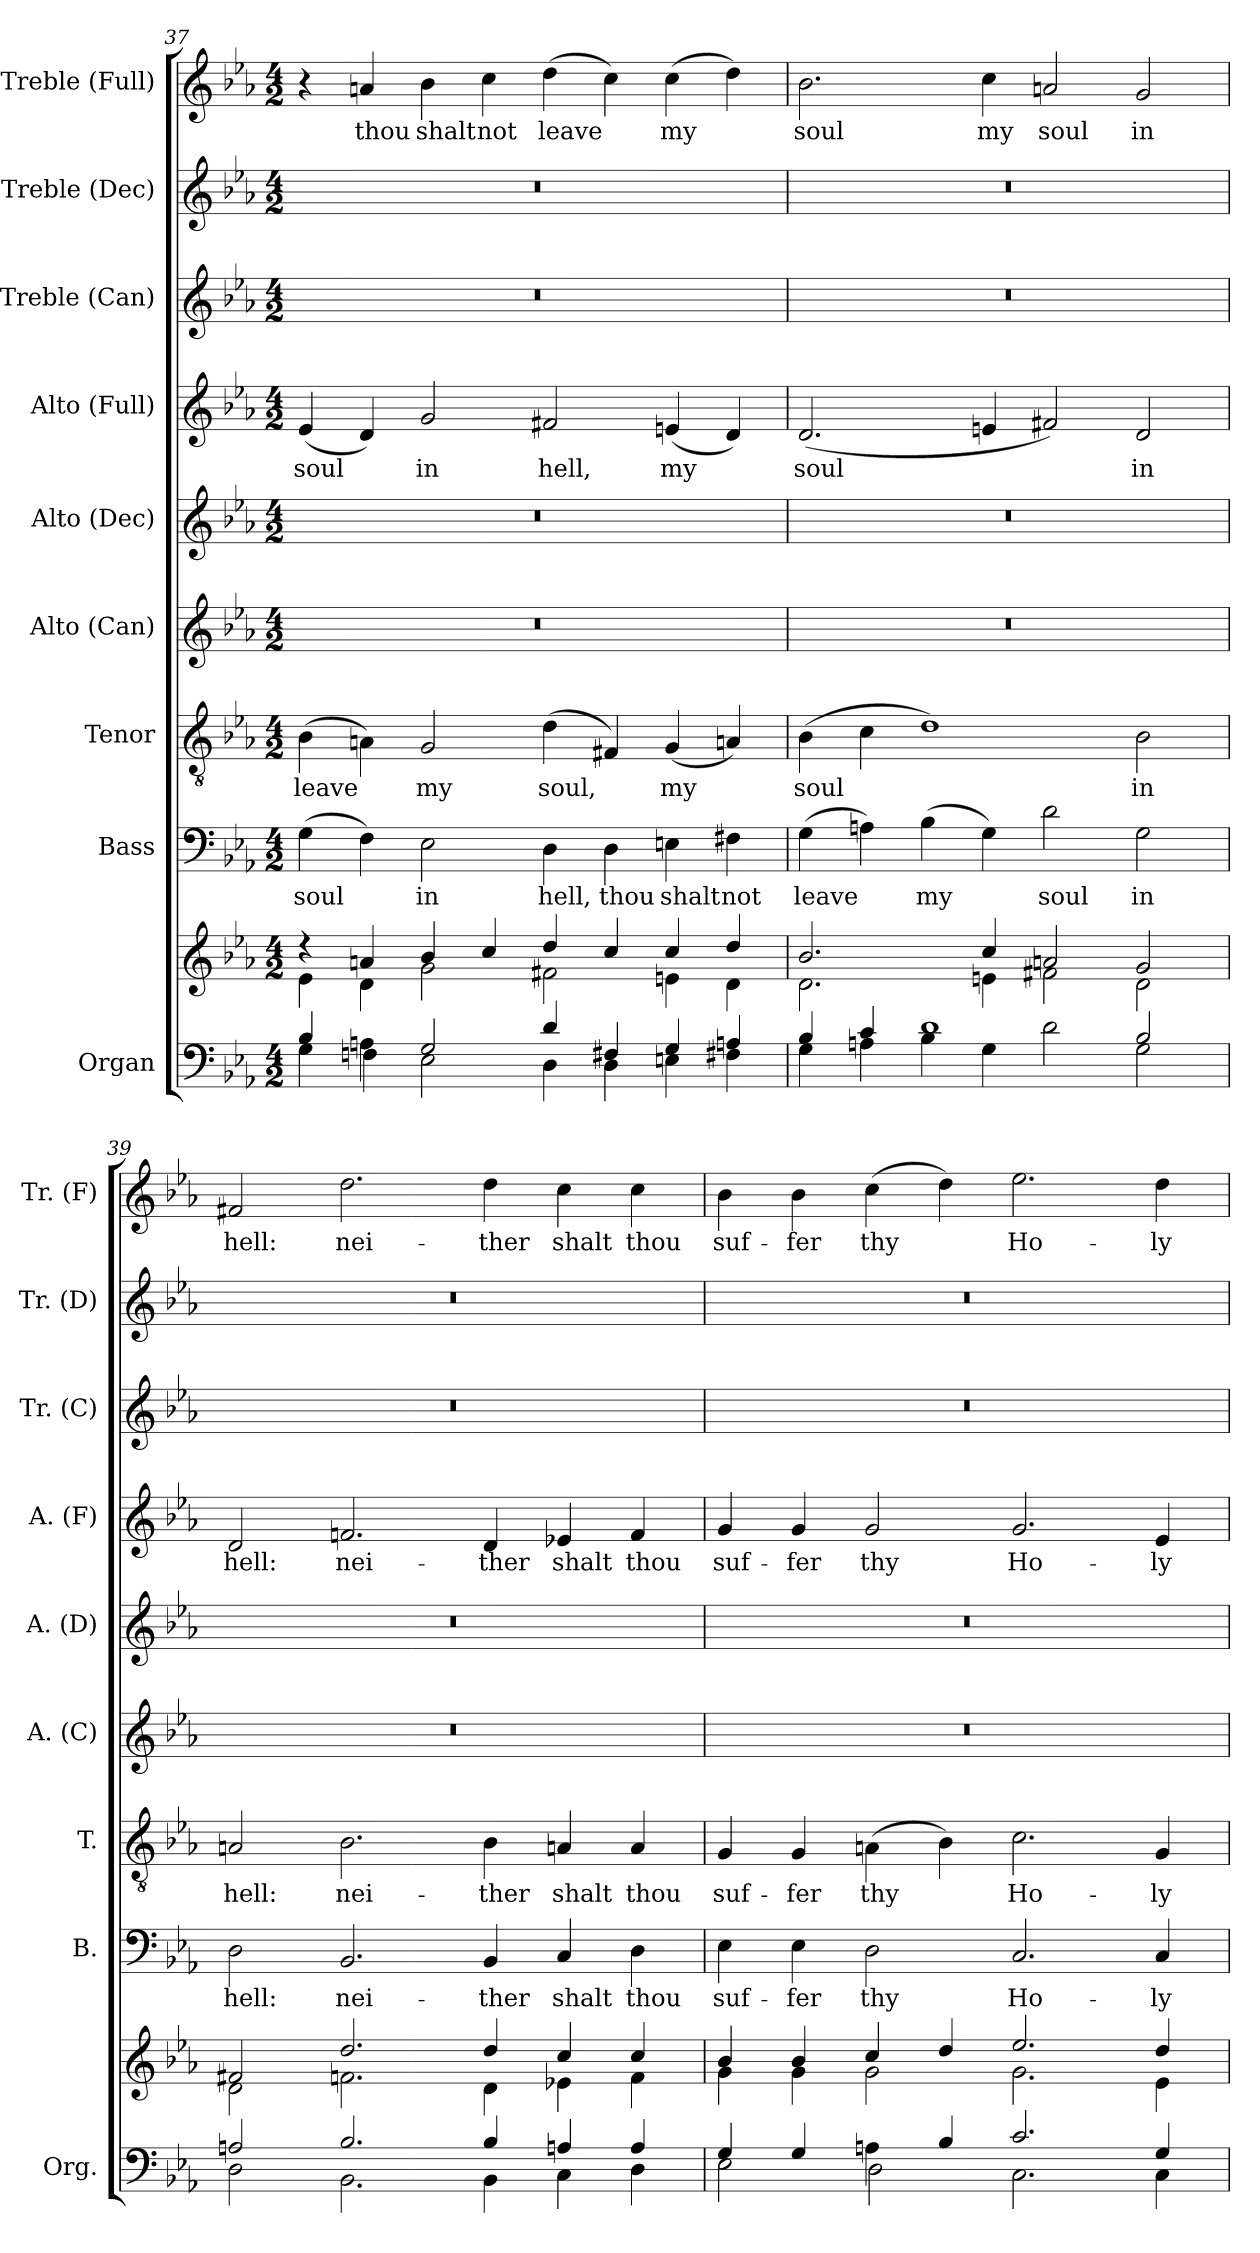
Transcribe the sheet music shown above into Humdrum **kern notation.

**kern	**kern	**kern	**text	**kern	**text	**kern	**kern	**kern	**text	**kern	**kern	**kern	**text
*part9	*part9	*part8	*part8	*part7	*part7	*part6	*part5	*part4	*part4	*part3	*part2	*part1	*part1
*staff10	*staff9	*staff8	*staff8	*staff7	*staff7	*staff6	*staff5	*staff4	*staff4	*staff3	*staff2	*staff1	*staff1
*I"Organ	*	*I"Bass	*	*I"Tenor	*	*I"Alto (Can)	*I"Alto (Dec)	*I"Alto (Full)	*	*I"Treble (Can)	*I"Treble (Dec)	*I"Treble (Full)	*
*I'Org.	*	*I'B.	*	*I'T.	*	*I'A. (C)	*I'A. (D)	*I'A. (F)	*	*I'Tr. (C)	*I'Tr. (D)	*I'Tr. (F)	*
!!LO:PB:g=z
*clefF4	*clefG2	*clefF4	*	*clefGv2	*	*clefG2	*clefG2	*clefG2	*	*clefG2	*clefG2	*clefG2	*
*	*	*	*	*ITrd7c12	*	*	*	*	*	*	*	*	*
*k[b-e-a-]	*k[b-e-a-]	*k[b-e-a-]	*	*k[b-e-a-]	*	*k[b-e-a-]	*k[b-e-a-]	*k[b-e-a-]	*	*k[b-e-a-]	*k[b-e-a-]	*k[b-e-a-]	*
*E-:	*E-:	*E-:	*	*E-:	*	*E-:	*E-:	*E-:	*	*E-:	*E-:	*E-:	*
*M4/2	*M4/2	*M4/2	*	*M4/2	*	*M4/2	*M4/2	*M4/2	*	*M4/2	*M4/2	*M4/2	*
=37	=37	=37	=37	=37	=37	=37	=37	=37	=37	=37	=37	=37	=37
*^	*^	*	*	*	*	*	*	*	*	*	*	*	*
!	!	!	!	!	!LO:LY:b:color=#000000	!	!	!	!	!	!	!	!	!	!
!	!	!	!	!	!	!	!LO:LY:b:color=#000000	!LO:N:vis=1	!LO:N:vis=1	!	!	!	!	!	!
!	!	!	!	!	!	!	!	!	!	!	!LO:LY:b:color=#000000	!LO:N:vis=1	!LO:N:vis=1	!	!
4B-i/	4Gi\	4r	4e-i\	(4Gi\	soul	(4BB-i\	leave	0r	0r	(4e-i/	soul	0r	0r	4r	.
!	!	!	!	!	!	!	!	!	!	!	!	!	!	!	!LO:LY:b:color=#000000
4Ani\	4Fni\	4ani/	4di\	4Fi\)	.	4AAni\)	.	.	.	4di/)	.	.	.	4ani/	thou
!	!	!	!	!	!LO:LY:b:color=#000000	!	!	!	!	!	!	!	!	!	!
!	!	!	!	!	!	!	!LO:LY:b:color=#000000	!	!	!	!	!	!	!	!
!	!	!	!	!	!	!	!	!	!	!	!LO:LY:b:color=#000000	!	!	!	!
!	!	!	!	!	!	!	!	!	!	!	!	!	!	!	!LO:LY:b:color=#000000
2Gi/	2E-i\	4b-i/	2gi\	2E-i\	in	2GGi/	my	.	.	2gi/	in	.	.	4b-i\	shalt
!	!	!	!	!	!	!	!	!	!	!	!	!	!	!	!LO:LY:b:color=#000000
.	.	4cci/	.	.	.	.	.	.	.	.	.	.	.	4cci\	not
!	!	!	!	!	!LO:LY:b:color=#000000	!	!	!	!	!	!	!	!	!	!
!	!	!	!	!	!	!	!LO:LY:b:color=#000000	!	!	!	!	!	!	!	!
!	!	!	!	!	!	!	!	!	!	!	!LO:LY:b:color=#000000	!	!	!	!
!	!	!	!	!	!	!	!	!	!	!	!	!	!	!	!LO:LY:b:color=#000000
4di/	4Di\	4ddi/	2f#Xi\	4Di\	hell,	(4Di\	soul,	.	.	2f#Xi/	hell,	.	.	(4ddi\	leave
!	!	!	!	!	!LO:LY:b:color=#000000	!	!	!	!	!	!	!	!	!	!
4F#Xi/	4Di\	4cci/	.	4Di\	thou	4FF#Xi/)	.	.	.	.	.	.	.	4cci\)	.
!	!	!	!	!	!LO:LY:b:color=#000000	!	!	!	!	!	!	!	!	!	!
!	!	!	!	!	!	!	!LO:LY:b:color=#000000	!	!	!	!	!	!	!	!
!	!	!	!	!	!	!	!	!	!	!	!LO:LY:b:color=#000000	!	!	!	!
!	!	!	!	!	!	!	!	!	!	!	!	!	!	!	!LO:LY:b:color=#000000
4Gi/	4Eni\	4cci/	4eni\	4Eni\	shalt	(4GGi/	my	.	.	(4eni/	my	.	.	(4cci\	my
!	!	!	!	!	!LO:LY:b:color=#000000	!	!	!	!	!	!	!	!	!	!
4Ani/	4F#Xi\	4ddi/	4di\	4F#Xi\	not	4AAni/)	.	.	.	4di/)	.	.	.	4ddi\)	.
=38	=38	=38	=38	=38	=38	=38	=38	=38	=38	=38	=38	=38	=38	=38	=38
!	!	!	!	!	!LO:LY:b:color=#000000	!	!	!	!	!	!	!	!	!	!
!	!	!	!	!	!	!	!LO:LY:b:color=#000000	!LO:N:vis=1	!LO:N:vis=1	!	!	!	!	!	!
!	!	!	!	!	!	!	!	!	!	!	!LO:LY:b:color=#000000	!LO:N:vis=1	!LO:N:vis=1	!	!
!	!	!	!	!	!	!	!	!	!	!	!	!	!	!	!LO:LY:b:color=#000000
4B-i/	4Gi\	2.b-i/	2.di\	(4Gi\	leave	(4BB-i\	soul	0r	0r	(2.di/	soul	0r	0r	2.b-i\	soul
4ci/	4Ani\	.	.	4Ani\)	.	4Ci\	.	.	.	.	.	.	.	.	.
!	!	!	!	!	!LO:LY:b:color=#000000	!	!	!	!	!	!	!	!	!	!
1di	4B-i\	.	.	(4B-i\	my	1Di)	.	.	.	.	.	.	.	.	.
!	!	!	!	!	!	!	!	!	!	!	!	!	!	!	!LO:LY:b:color=#000000
.	4Gi\	4cci/	4eni\	4Gi\)	.	.	.	.	.	4eni/	.	.	.	4cci\	my
!	!	!	!	!	!LO:LY:b:color=#000000	!	!	!	!	!	!	!	!	!	!
!	!	!	!	!	!	!	!	!	!	!	!	!	!	!	!LO:LY:b:color=#000000
.	2di\	2ani/	2f#Xi\	2di\	soul	.	.	.	.	2f#Xi/)	.	.	.	2ani/	soul
!	!	!	!	!	!LO:LY:b:color=#000000	!	!	!	!	!	!	!	!	!	!
!	!	!	!	!	!	!	!LO:LY:b:color=#000000	!	!	!	!	!	!	!	!
!	!	!	!	!	!	!	!	!	!	!	!LO:LY:b:color=#000000	!	!	!	!
!	!	!	!	!	!	!	!	!	!	!	!	!	!	!	!LO:LY:b:color=#000000
2B-i/	2Gi\	2gi/	2di\	2Gi\	in	2BB-i\	in	.	.	2di/	in	.	.	2gi/	in
=39	=39	=39	=39	=39	=39	=39	=39	=39	=39	=39	=39	=39	=39	=39	=39
!	!	!	!	!	!LO:LY:b:color=#000000	!	!	!	!	!	!	!	!	!	!
!	!	!	!	!	!	!	!LO:LY:b:color=#000000	!LO:N:vis=1	!LO:N:vis=1	!	!	!	!	!	!
!	!	!	!	!	!	!	!	!	!	!	!LO:LY:b:color=#000000	!LO:N:vis=1	!LO:N:vis=1	!	!
!	!	!	!	!	!	!	!	!	!	!	!	!	!	!	!LO:LY:b:color=#000000
2Ani/	2Di\	2f#Xi/	2di\	2Di\	hell:	2AAni/	hell:	0r	0r	2di/	hell:	0r	0r	2f#Xi/	hell:
!	!	!	!	!	!LO:LY:b:color=#000000	!	!	!	!	!	!	!	!	!	!
!	!	!	!	!	!	!	!LO:LY:b:color=#000000	!	!	!	!	!	!	!	!
!	!	!	!	!	!	!	!	!	!	!	!LO:LY:b:color=#000000	!	!	!	!
!	!	!	!	!	!	!	!	!	!	!	!	!	!	!	!LO:LY:b:color=#000000
2.B-i/	2.BB-i\	2.ddi/	2.fni\	2.BB-i/	nei-	2.BB-i\	nei-	.	.	2.fni/	nei-	.	.	2.ddi\	nei-
!	!	!	!	!	!LO:LY:b:color=#000000	!	!	!	!	!	!	!	!	!	!
!	!	!	!	!	!	!	!LO:LY:b:color=#000000	!	!	!	!	!	!	!	!
!	!	!	!	!	!	!	!	!	!	!	!LO:LY:b:color=#000000	!	!	!	!
!	!	!	!	!	!	!	!	!	!	!	!	!	!	!	!LO:LY:b:color=#000000
4B-i/	4BB-i\	4ddi/	4di\	4BB-i/	-ther	4BB-i\	-ther	.	.	4di/	-ther	.	.	4ddi\	-ther
!	!	!	!	!	!LO:LY:b:color=#000000	!	!	!	!	!	!	!	!	!	!
!	!	!	!	!	!	!	!LO:LY:b:color=#000000	!	!	!	!	!	!	!	!
!	!	!	!	!	!	!	!	!	!	!	!LO:LY:b:color=#000000	!	!	!	!
!	!	!	!	!	!	!	!	!	!	!	!	!	!	!	!LO:LY:b:color=#000000
4Ani/	4Ci\	4cci/	4e-Xi\	4Ci/	shalt	4AAni/	shalt	.	.	4e-Xi/	shalt	.	.	4cci\	shalt
!	!	!	!	!	!LO:LY:b:color=#000000	!	!	!	!	!	!	!	!	!	!
!	!	!	!	!	!	!	!LO:LY:b:color=#000000	!	!	!	!	!	!	!	!
!	!	!	!	!	!	!	!	!	!	!	!LO:LY:b:color=#000000	!	!	!	!
!	!	!	!	!	!	!	!	!	!	!	!	!	!	!	!LO:LY:b:color=#000000
4Ai/	4Di\	4cci/	4fi\	4Di\	thou	4AAi/	thou	.	.	4fi/	thou	.	.	4cci\	thou
=40	=40	=40	=40	=40	=40	=40	=40	=40	=40	=40	=40	=40	=40	=40	=40
!	!	!	!	!	!LO:LY:b:color=#000000	!	!	!	!	!	!	!	!	!	!
!	!	!	!	!	!	!	!LO:LY:b:color=#000000	!LO:N:vis=1	!LO:N:vis=1	!	!	!	!	!	!
!	!	!	!	!	!	!	!	!	!	!	!LO:LY:b:color=#000000	!LO:N:vis=1	!LO:N:vis=1	!	!
!	!	!	!	!	!	!	!	!	!	!	!	!	!	!	!LO:LY:b:color=#000000
4Gi/	2E-i\	4b-i/	4gi\	4E-i\	suf-	4GGi/	suf-	0r	0r	4gi/	suf-	0r	0r	4b-i\	suf-
!	!	!	!	!	!LO:LY:b:color=#000000	!	!	!	!	!	!	!	!	!	!
!	!	!	!	!	!	!	!LO:LY:b:color=#000000	!	!	!	!	!	!	!	!
!	!	!	!	!	!	!	!	!	!	!	!LO:LY:b:color=#000000	!	!	!	!
!	!	!	!	!	!	!	!	!	!	!	!	!	!	!	!LO:LY:b:color=#000000
4Gi/	.	4b-i/	4gi\	4E-i\	-fer	4GGi/	-fer	.	.	4gi/	-fer	.	.	4b-i\	-fer
!	!	!	!	!	!LO:LY:b:color=#000000	!	!	!	!	!	!	!	!	!	!
!	!	!	!	!	!	!	!LO:LY:b:color=#000000	!	!	!	!	!	!	!	!
!	!	!	!	!	!	!	!	!	!	!	!LO:LY:b:color=#000000	!	!	!	!
!	!	!	!	!	!	!	!	!	!	!	!	!	!	!	!LO:LY:b:color=#000000
4Ani\	2Di\	4cci/	2gi\	2Di\	thy	(4AAni\	thy	.	.	2gi/	thy	.	.	(4cci\	thy
4B-i/	.	4ddi/	.	.	.	4BB-i\)	.	.	.	.	.	.	.	4ddi\)	.
!	!	!	!	!	!LO:LY:b:color=#000000	!	!	!	!	!	!	!	!	!	!
!	!	!	!	!	!	!	!LO:LY:b:color=#000000	!	!	!	!	!	!	!	!
!	!	!	!	!	!	!	!	!	!	!	!LO:LY:b:color=#000000	!	!	!	!
!	!	!	!	!	!	!	!	!	!	!	!	!	!	!	!LO:LY:b:color=#000000
2.ci/	2.Ci\	2.ee-i/	2.gi\	2.Ci/	Ho-	2.Ci\	Ho-	.	.	2.gi/	Ho-	.	.	2.ee-i\	Ho-
!	!	!	!	!	!LO:LY:b:color=#000000	!	!	!	!	!	!	!	!	!	!
!	!	!	!	!	!	!	!LO:LY:b:color=#000000	!	!	!	!	!	!	!	!
!	!	!	!	!	!	!	!	!	!	!	!LO:LY:b:color=#000000	!	!	!	!
!	!	!	!	!	!	!	!	!	!	!	!	!	!	!	!LO:LY:b:color=#000000
4Gi/	4Ci\	4ddi/	4e-i\	4Ci/	-ly	4GGi/	-ly	.	.	4e-i/	-ly	.	.	4ddi\	-ly
*v	*v	*	*	*	*	*	*	*	*	*	*	*	*	*	*
*	*v	*v	*	*	*	*	*	*	*	*	*	*	*	*
=	=	=	=	=	=	=	=	=	=	=	=	=	=
*-	*-	*-	*-	*-	*-	*-	*-	*-	*-	*-	*-	*-	*-
